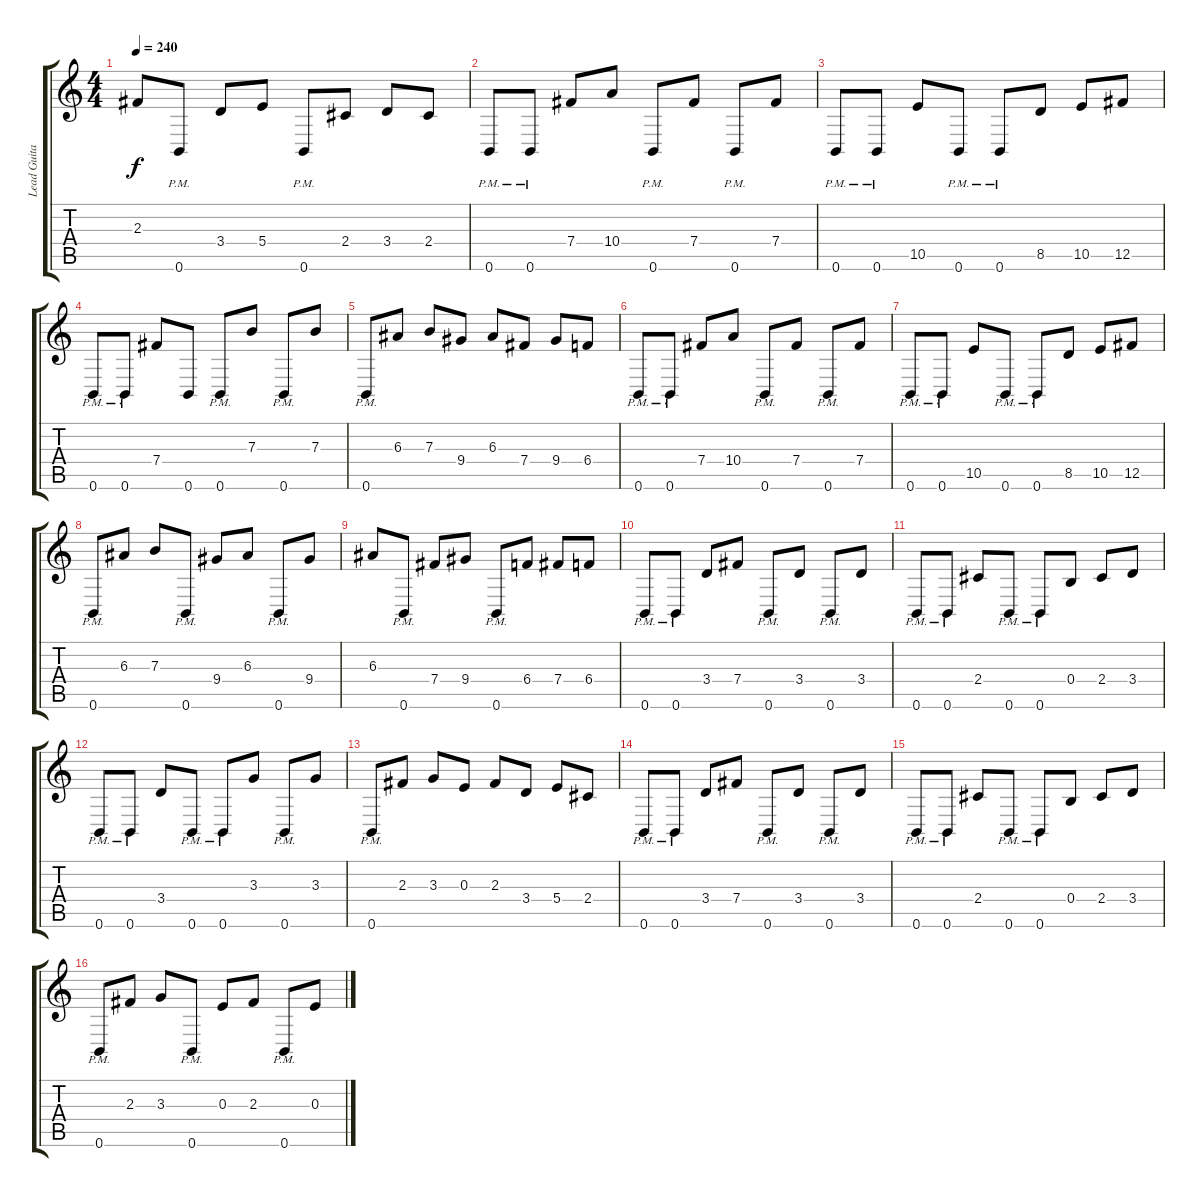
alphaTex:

\track ("Lead Guitar" "Lead Guita") {instrument distortionguitar}
\staff {score tabs}
\tuning (Db4 Ab3 E3 B2 Gb2 B1) {hide}
\ts (4 4)
\tempo 240
\clef g2
\ks c
2.3.8{dy f} 0.6{pm}.8 3.4.8 5.4.8 0.6{pm}.8 2.4.8 3.4.8 2.4.8 |
0.6{pm}.8 0.6{pm}.8 7.4.8 10.4.8 0.6{pm}.8 7.4.8 0.6{pm}.8 7.4.8 |
0.6{pm}.8 0.6{pm}.8 10.5.8 0.6{pm}.8 0.6{pm}.8 8.5.8 10.5.8 12.5.8 |
0.6{pm}.8 0.6{pm}.8 7.4.8 0.6.8 0.6{pm}.8 7.3.8 0.6{pm}.8 7.3.8 |
0.6{pm}.8 6.3.8 7.3.8 9.4.8 6.3.8 7.4.8 9.4.8 6.4.8 |
0.6{pm}.8 0.6{pm}.8 7.4.8 10.4.8 0.6{pm}.8 7.4.8 0.6{pm}.8 7.4.8 |
0.6{pm}.8 0.6{pm}.8 10.5.8 0.6{pm}.8 0.6{pm}.8 8.5.8 10.5.8 12.5.8 |
0.6{pm}.8 6.3.8 7.3.8 0.6{pm}.8 9.4.8 6.3.8 0.6{pm}.8 9.4.8 |
6.3.8 0.6{pm}.8 7.4.8 9.4.8 0.6{pm}.8 6.4.8 7.4.8 6.4.8 |
0.6{pm}.8 0.6{pm}.8 3.4.8 7.4.8 0.6{pm}.8 3.4.8 0.6{pm}.8 3.4.8 |
0.6{pm}.8 0.6{pm}.8 2.4.8 0.6{pm}.8 0.6{pm}.8 0.4.8 2.4.8 3.4.8 |
0.6{pm}.8 0.6{pm}.8 3.4.8 0.6{pm}.8 0.6{pm}.8 3.3.8 0.6{pm}.8 3.3.8 |
0.6{pm}.8 2.3.8 3.3.8 0.3.8 2.3.8 3.4.8 5.4.8 2.4.8 |
0.6{pm}.8 0.6{pm}.8 3.4.8 7.4.8 0.6{pm}.8 3.4.8 0.6{pm}.8 3.4.8 |
0.6{pm}.8 0.6{pm}.8 2.4.8 0.6{pm}.8 0.6{pm}.8 0.4.8 2.4.8 3.4.8 |
0.6{pm}.8 2.3.8 3.3.8 0.6{pm}.8 0.3.8 2.3.8 0.6{pm}.8 0.3.8
